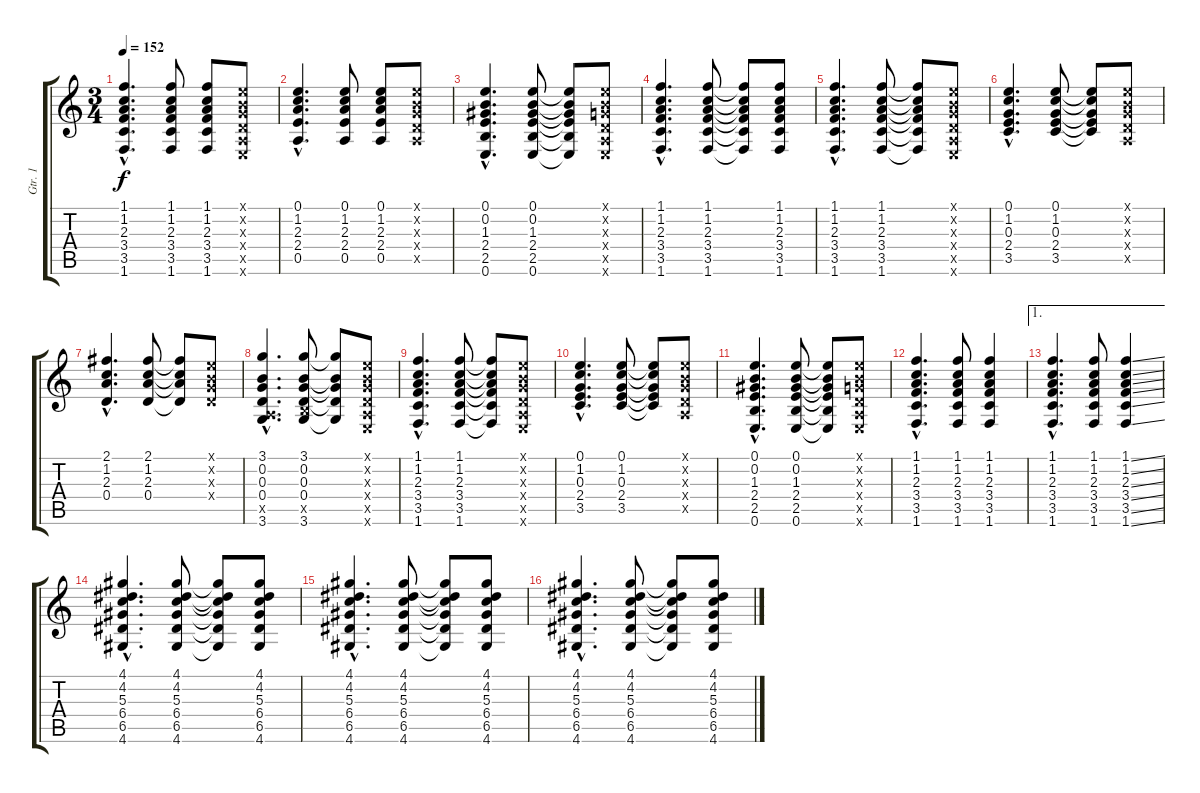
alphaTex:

\track ("Gtr. 1" "Gtr. 1") {instrument acousticguitarsteel}
\staff {score tabs}
\tuning (E4 B3 G3 D3 A2 E2) {hide}
\ts (3 4)
\tempo 152
\clef g2
\ks c
(1.1{hac} 1.2{hac} 2.3{hac} 3.4{hac} 3.5{hac} 1.6{hac}).4{d dy f} (1.1 1.2 2.3 3.4 3.5 1.6).8 (1.1 1.2 2.3 3.4 3.5 1.6).8 (0.1{x} 0.2{x} 0.3{x} 0.4{x} 0.5{x} 0.6{x}).8 |
(0.1{hac} 1.2{hac} 2.3{hac} 2.4{hac} 0.5{hac}).4{d} (0.1 1.2 2.3 2.4 0.5).8 (0.1 1.2 2.3 2.4 0.5).8 (0.1{x} 0.2{x} 0.3{x} 0.4{x} 0.5{x}).8 |
(0.1{hac} 0.2{hac} 1.3{hac} 2.4{hac} 2.5{hac} 0.6{hac}).4{d} (0.1 0.2 1.3 2.4 2.5 0.6).8 (0.1{t} 0.2{t} 1.3{t} 2.4{t} 2.5{t} 0.6{t}).8 (0.1{x} 0.2{x} 0.3{x} 0.4{x} 0.5{x} 0.6{x}).8 |
(1.1{hac} 1.2{hac} 2.3{hac} 3.4{hac} 3.5{hac} 1.6{hac}).4{d} (1.1 1.2 2.3 3.4 3.5 1.6).8 (1.1{t} 1.2{t} 2.3{t} 3.4{t} 3.5{t} 1.6{t}).8 (1.1 1.2 2.3 3.4 3.5 1.6).8 |
(1.1{hac} 1.2{hac} 2.3{hac} 3.4{hac} 3.5{hac} 1.6{hac}).4{d} (1.1 1.2 2.3 3.4 3.5 1.6).8 (1.1{t} 1.2{t} 2.3{t} 3.4{t} 3.5{t} 1.6{t}).8 (0.1{x} 0.2{x} 0.3{x} 0.4{x} 0.5{x} 0.6{x}).8 |
(0.1{hac} 1.2{hac} 0.3{hac} 2.4{hac} 3.5{hac}).4{d} (0.1 1.2 0.3 2.4 3.5).8 (0.1{t} 1.2{t} 0.3{t} 2.4{t} 3.5{t}).8 (0.1{x} 0.2{x} 0.3{x} 0.4{x} 0.5{x}).8 |
(2.1{hac} 1.2{hac} 2.3{hac} 0.4{hac}).4{d} (2.1 1.2 2.3 0.4).8 (2.1{t} 1.2{t} 2.3{t} 0.4{t}).8 (0.1{x} 0.2{x} 0.3{x} 0.4{x}).8 |
(3.1{hac} 0.2{hac} 0.3{hac} 0.4{hac} 0.5{hac x} 3.6{hac}).4{d} (3.1 0.2 0.3 0.4 2.5{x} 3.6).8 (3.1{t} 0.2{t} 0.3{t} 0.4{t} 3.6{t}).8 (0.1{x} 0.2{x} 0.3{x} 0.4{x} 0.5{x} 0.6{x}).8 |
(1.1{hac} 1.2{hac} 2.3{hac} 3.4{hac} 3.5{hac} 1.6{hac}).4{d} (1.1 1.2 2.3 3.4 3.5 1.6).8 (1.1{t} 1.2{t} 2.3{t} 3.4{t} 3.5{t} 1.6{t}).8 (0.1{x} 0.2{x} 0.3{x} 0.4{x} 0.5{x} 0.6{x}).8 |
(0.1{hac} 1.2{hac} 0.3{hac} 2.4{hac} 3.5{hac}).4{d} (0.1 1.2 0.3 2.4 3.5).8 (0.1{t} 1.2{t} 0.3{t} 2.4{t} 3.5{t}).8 (0.1{x} 0.2{x} 0.3{x} 0.4{x} 0.5{x}).8 |
(0.1{hac} 0.2{hac} 1.3{hac} 2.4{hac} 2.5{hac} 0.6{hac}).4{d} (0.1 0.2 1.3 2.4 2.5 0.6).8 (0.1{t} 0.2{t} 1.3{t} 2.4{t} 2.5{t} 0.6{t}).8 (0.1{x} 0.2{x} 0.3{x} 0.4{x} 0.5{x} 0.6{x}).8 |
(1.1{hac} 1.2{hac} 2.3{hac} 3.4{hac} 3.5{hac} 1.6{hac}).4{d} (1.1 1.2 2.3 3.4 3.5 1.6).8 (1.1 1.2 2.3 3.4 3.5 1.6).4 |
\ae 1
(1.1{hac} 1.2{hac} 2.3{hac} 3.4{hac} 3.5{hac} 1.6{hac}).4{d} (1.1 1.2 2.3 3.4 3.5 1.6).8 (1.1{ss} 1.2{ss} 2.3{ss} 3.4{ss} 3.5{ss} 1.6{ss}).4 |
(4.1{hac} 4.2{hac} 5.3{hac} 6.4{hac} 6.5{hac} 4.6{hac}).4{d} (4.1 4.2 5.3 6.4 6.5 4.6).8 (4.1{t} 4.2{t} 5.3{t} 6.4{t} 6.5{t} 4.6{t}).8 (4.1 4.2 5.3 6.4 6.5 4.6).8 |
(4.1{hac} 4.2{hac} 5.3{hac} 6.4{hac} 6.5{hac} 4.6{hac}).4{d} (4.1 4.2 5.3 6.4 6.5 4.6).8 (4.1{t} 4.2{t} 5.3{t} 6.4{t} 6.5{t} 4.6{t}).8 (4.1 4.2 5.3 6.4 6.5 4.6).8 |
(4.1{hac} 4.2{hac} 5.3{hac} 6.4{hac} 6.5{hac} 4.6{hac}).4{d} (4.1 4.2 5.3 6.4 6.5 4.6).8 (4.1{t} 4.2{t} 5.3{t} 6.4{t} 6.5{t} 4.6{t}).8 (4.1 4.2 5.3 6.4 6.5 4.6).8
